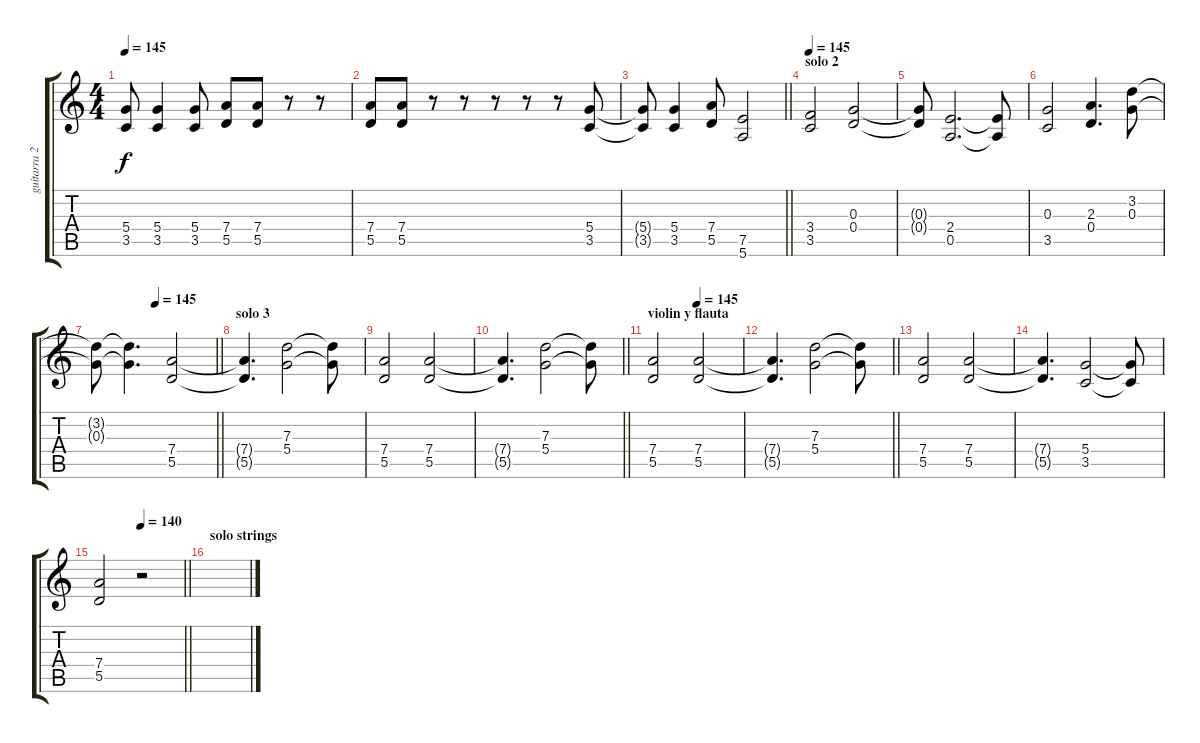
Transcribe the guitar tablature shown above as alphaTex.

\track ("guitarra 2" "guitarra 2") {instrument distortionguitar}
\staff {score tabs}
\tuning (E4 B3 G3 D3 A2 E2) {hide}
\ts (4 4)
\tempo 145
\clef g2
\ks c
(5.4{t} 3.5{t}).8{dy f} (5.4 3.5).4 (5.4 3.5).8 (7.4 5.5).8 (7.4 5.5).8 r.8 r.8 |
(7.4 5.5).8 (7.4 5.5).8 r.8 r.8 r.8 r.8 r.8 (5.4 3.5).8 |
\barLineRight lightlight
(5.4{t} 3.5{t}).8 (5.4 3.5).4 (7.4 5.5).8 (7.5 5.6).2 |
\section ("" "solo 2")
\tempo 145
(3.4 3.5).2 (0.3 0.4).2 |
(0.3{t} 0.4{t}).8 (2.4 0.5).2{d} (2.4{t} 0.5{t}).8 |
(0.3 3.5).2 (2.3 0.4).4{d} (3.2 0.3).8 |
\tempo (145 0.5)
\barLineRight lightlight
(3.2{t} 0.3{t}).8 (3.2{t} 0.3{t}).4{d} (7.4 5.5).2 |
\section ("" "solo 3")
(7.4{t} 5.5{t}).4{d} (7.3 5.4).2 (7.3{t} 5.4{t}).8 |
(7.4 5.5).2 (7.4 5.5).2 |
\barLineRight lightlight
(7.4{t} 5.5{t}).4{d} (7.3 5.4).2 (7.3{t} 5.4{t}).8 |
\section ("" "violin y flauta")
\tempo (145 0.5)
(7.4 5.5).2 (7.4 5.5).2 |
\barLineRight lightlight
(7.4{t} 5.5{t}).4{d} (7.3 5.4).2 (7.3{t} 5.4{t}).8 |
(7.4 5.5).2 (7.4 5.5).2 |
(7.4{t} 5.5{t}).4{d} (5.4 3.5).2 (5.4{t} 3.5{t}).8 |
\tempo (140 0.5)
\barLineRight lightlight
(7.4 5.5).2 r.2 |
\section ("" "solo strings")
